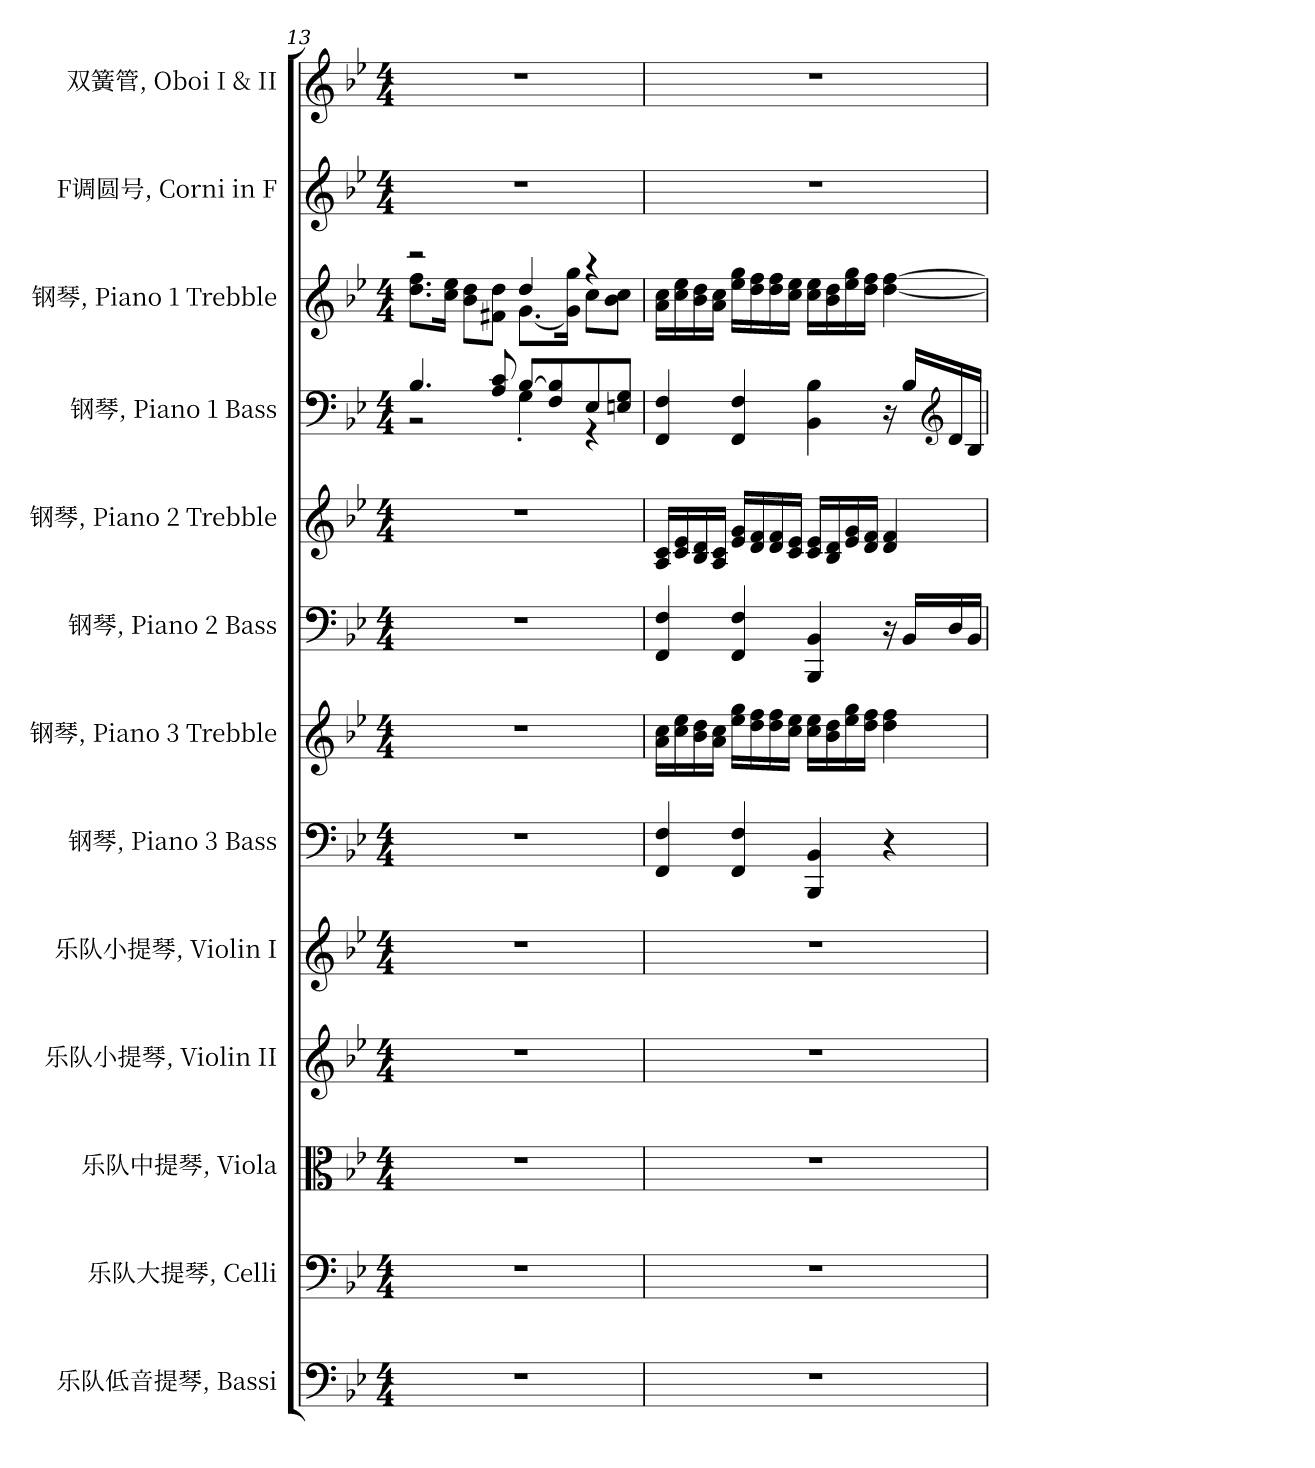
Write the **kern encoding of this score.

**kern	**kern	**kern	**kern	**kern	**kern	**kern	**kern	**kern	**kern	**kern	**kern	**kern
*part13	*part12	*part11	*part10	*part9	*part8	*part7	*part6	*part5	*part4	*part3	*part2	*part1
*staff13	*staff12	*staff11	*staff10	*staff9	*staff8	*staff7	*staff6	*staff5	*staff4	*staff3	*staff2	*staff1
*I"乐队低音提琴, Bassi	*I"乐队大提琴, Celli	*I"乐队中提琴, Viola	*I"乐队小提琴, Violin II	*I"乐队小提琴, Violin I	*I"钢琴, Piano 3 Bass	*I"钢琴, Piano 3 Trebble	*I"钢琴, Piano 2 Bass	*I"钢琴, Piano 2 Trebble	*I"钢琴, Piano 1 Bass	*I"钢琴, Piano 1 Trebble	*I"F调圆号, Corni in F	*I"双簧管, Oboi I &amp; II
*	*	*	*	*	*I'Pno.	*I'Pno.	*I'Pno.	*I'Pno.	*I'Pno.	*I'Pno.	*	*I'Ob.
*clefF4	*clefF4	*clefC3	*clefG2	*clefG2	*clefF4	*clefG2	*clefF4	*clefG2	*clefF4	*clefG2	*clefG2	*clefG2
*ITrd7c12	*	*	*	*	*	*	*	*	*	*	*ITrd4c7	*
*k[b-e-]	*k[b-e-]	*k[b-e-]	*k[b-e-]	*k[b-e-]	*k[b-e-]	*k[b-e-]	*k[b-e-]	*k[b-e-]	*k[b-e-]	*k[b-e-]	*k[b-e-a-]	*k[b-e-]
*M4/4	*M4/4	*M4/4	*M4/4	*M4/4	*M4/4	*M4/4	*M4/4	*M4/4	*M4/4	*M4/4	*M4/4	*M4/4
=13	=13	=13	=13	=13	=13	=13	=13	=13	=13	=13	=13	=13
*	*	*	*	*	*	*	*	*	*^	*^	*	*
1r	1r	1r	1r	1r	1r	1r	1r	1r	4.B-/	2r	2r	8.dd\ 8.ff\L	1r	1r
.	.	.	.	.	.	.	.	.	.	.	.	16cc\ 16ee-\Jk	.	.
.	.	.	.	.	.	.	.	.	.	.	.	8b-\ 8dd\L	.	.
.	.	.	.	.	.	.	.	.	8A/ 8c/	.	.	8f#X\ 8dd\J	.	.
.	.	.	.	.	.	.	.	.	[8B-/L	4G'\	4dd/	[8.g\L	.	.
.	.	.	.	.	.	.	.	.	8F/ 8B-/]	.	.	.	.	.
.	.	.	.	.	.	.	.	.	.	.	.	16g\] 16gg\Jk	.	.
.	.	.	.	.	.	.	.	.	8E-/	4r	4r	8cc\L	.	.
.	.	.	.	.	.	.	.	.	8En/ 8G/J	.	.	8b-\ 8cc\J	.	.
*	*	*	*	*	*	*	*	*	*v	*v	*	*	*	*
*	*	*	*	*	*	*	*	*	*	*v	*v	*	*
=14	=14	=14	=14	=14	=14	=14	=14	=14	=14	=14	=14	=14
1r	1r	1r	1r	1r	4FF/ 4F/	16a\ 16cc\LL	4FF/ 4F/	16A/ 16c/LL	4FF/ 4F/	16a\ 16cc\LL	1r	1r
.	.	.	.	.	.	16cc\ 16ee-\	.	16c/ 16e-/	.	16cc\ 16ee-\	.	.
.	.	.	.	.	.	16b-\ 16dd\	.	16B-/ 16d/	.	16b-\ 16dd\	.	.
.	.	.	.	.	.	16a\ 16cc\JJ	.	16A/ 16c/JJ	.	16a\ 16cc\JJ	.	.
.	.	.	.	.	4FF/ 4F/	16ee-\ 16gg\LL	4FF/ 4F/	16e-/ 16g/LL	4FF/ 4F/	16ee-\ 16gg\LL	.	.
.	.	.	.	.	.	16dd\ 16ff\	.	16d/ 16f/	.	16dd\ 16ff\	.	.
.	.	.	.	.	.	16dd\ 16ff\	.	16d/ 16f/	.	16dd\ 16ff\	.	.
.	.	.	.	.	.	16cc\ 16ee-\JJ	.	16c/ 16e-/JJ	.	16cc\ 16ee-\JJ	.	.
.	.	.	.	.	4BBB-/ 4BB-/	16cc\ 16ee-\LL	4BBB-/ 4BB-/	16c/ 16e-/LL	4BB-\ 4B-\	16cc\ 16ee-\LL	.	.
.	.	.	.	.	.	16b-\ 16dd\	.	16B-/ 16d/	.	16b-\ 16dd\	.	.
.	.	.	.	.	.	16ee-\ 16gg\	.	16e-/ 16g/	.	16ee-\ 16gg\	.	.
.	.	.	.	.	.	16dd\ 16ff\JJ	.	16d/ 16f/JJ	.	16dd\ 16ff\JJ	.	.
.	.	.	.	.	4r	4dd\ 4ff\	16r	4d/ 4f/	16r	[4dd\ [4ff\	.	.
.	.	.	.	.	.	.	16BB-/LL	.	16B-/LL	.	.	.
*	*	*	*	*	*	*	*	*	*clefG2	*	*	*
.	.	.	.	.	.	.	16D/	.	16d/	.	.	.
.	.	.	.	.	.	.	16BB-/JJ	.	16B-/JJ	.	.	.
=	=	=	=	=	=	=	=	=	=	=	=	=
*-	*-	*-	*-	*-	*-	*-	*-	*-	*-	*-	*-	*-
